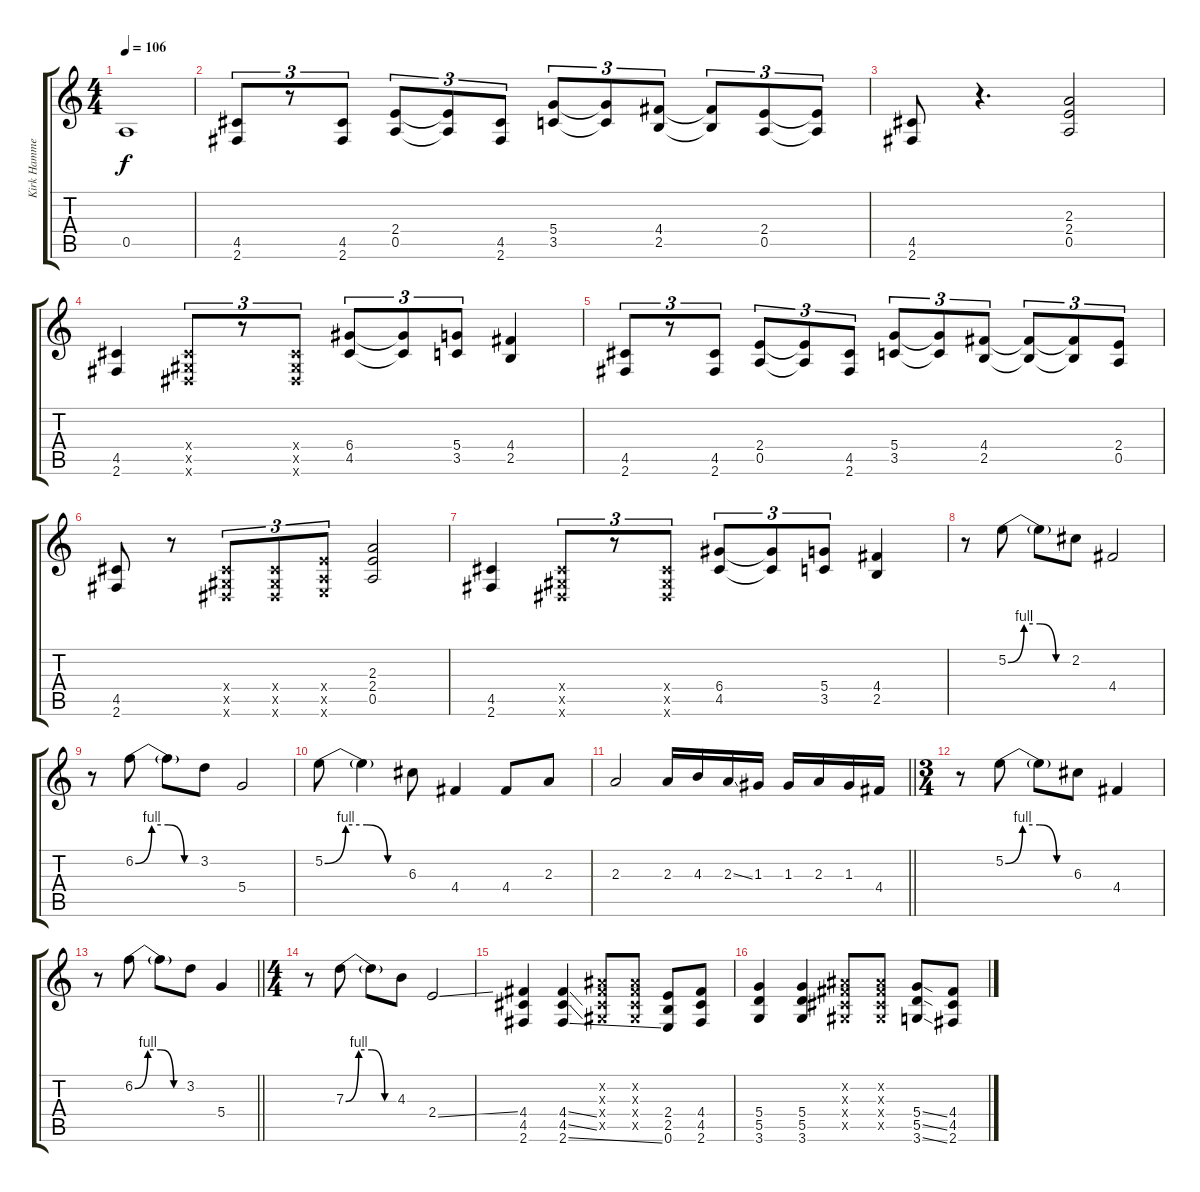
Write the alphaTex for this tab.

\track ("Kirk Hammett" "Kirk Hamme") {instrument distortionguitar}
\staff {score tabs}
\tuning (E4 B3 G3 D3 A2 E2) {hide}
\ts (4 4)
\tempo 106
\clef g2
\ks c
0.5.1{dy f} |
(4.5 2.6).8{tu (3 2)} r.8{tu (3 2)} (4.5 2.6).8{tu (3 2)} (2.4 0.5).8{tu (3 2)} (2.4{t} 0.5{t}).8{tu (3 2)} (4.5 2.6).8{tu (3 2)} (5.4 3.5).8{tu (3 2)} (5.4{t} 3.5{t}).8{tu (3 2)} (4.4 2.5).8{tu (3 2)} (4.4{t} 2.5{t}).8{tu (3 2)} (2.4 0.5).8{tu (3 2)} (2.4{t} 0.5{t}).8{tu (3 2)} |
(4.5 2.6).8 r.4{d} (2.3 2.4 0.5).2 |
(4.5 2.6).4 (-1.4{x} -1.5{x} -1.6{x}).8{tu (3 2)} r.8{tu (3 2)} (-1.4{x} -1.5{x} -1.6{x}).8{tu (3 2)} (6.4 4.5).8{tu (3 2)} (6.4{t} 4.5{t}).8{tu (3 2)} (5.4 3.5).8{tu (3 2)} (4.4 2.5).4 |
(4.5 2.6).8{tu (3 2)} r.8{tu (3 2)} (4.5 2.6).8{tu (3 2)} (2.4 0.5).8{tu (3 2)} (2.4{t} 0.5{t}).8{tu (3 2)} (4.5 2.6).8{tu (3 2)} (5.4 3.5).8{tu (3 2)} (5.4{t} 3.5{t}).8{tu (3 2)} (4.4 2.5).8{tu (3 2)} (4.4{t} 2.5{t}).8{tu (3 2)} (4.4{t} 2.5{t}).8{tu (3 2)} (2.4 0.5).8{tu (3 2)} |
(4.5 2.6).8 r.8 (-1.4{x} -1.5{x} -1.6{x}).8{tu (3 2)} (-1.4{x} -1.5{x} -1.6{x}).8{tu (3 2)} (2.4{x} 0.5{x} 0.6{x}).8{tu (3 2)} (2.3 2.4 0.5).2 |
(4.5 2.6).4 (-1.4{x} -1.5{x} -1.6{x}).8{tu (3 2)} r.8{tu (3 2)} (-1.4{x} -1.5{x} -1.6{x}).8{tu (3 2)} (6.4 4.5).8{tu (3 2)} (6.4{t} 4.5{t}).8{tu (3 2)} (5.4 3.5).8{tu (3 2)} (4.4 2.5).4 |
r.8 5.2{be (custom 0 0 15 4 30 4 45 0 60 0)}.8 5.2{t}.8 2.2.8 4.4.2 |
r.8 6.2{be (custom 0 0 15 4 30 4 45 0 60 0)}.8 6.2{t}.8 3.2.8 5.4.2 |
5.2{be (custom 0 0 15 4 30 4 45 0 60 0)}.8 5.2{t}.4 6.3.8 4.4.4 4.4.8 2.3.8 |
\barLineRight lightlight
2.3.2 2.3.16 4.3.16 2.3{ss}.16 1.3.16 1.3.16 2.3.16 1.3.16 4.4.16 |
\ts (3 4)
r.8 5.2{be (custom 0 0 15 4 30 4 45 0 60 0)}.8 5.2{t}.8 6.3.8 4.4.4 |
\barLineRight lightlight
r.8 6.2{be (custom 0 0 15 4 30 4 45 0 60 0)}.8 6.2{t}.8 3.2.8 5.4.4 |
\ts (4 4)
r.8 7.3{be (custom 0 0 15 4 30 4 45 0 60 0)}.8 7.3{t}.8 4.3.8 2.4{ss}.2 |
(4.4 4.5 2.6).4 (4.4{ss} 4.5{ss} 2.6{ss}).4 (-1.2{x} -1.3{x} -1.4{x} -1.5{x}).8 (-1.2{x} -1.3{x} -1.4{x} -1.5{x}).8 (2.4 2.5 0.6).8 (4.4 4.5 2.6).8 |
(5.4 5.5 3.6).4 (5.4 5.5 3.6).4 (-1.2{x} -1.3{x} -1.4{x} -1.5{x}).8 (-1.2{x} -1.3{x} -1.4{x} -1.5{x}).8 (5.4{ss} 5.5{ss} 3.6{ss}).8 (4.4 4.5 2.6).8
